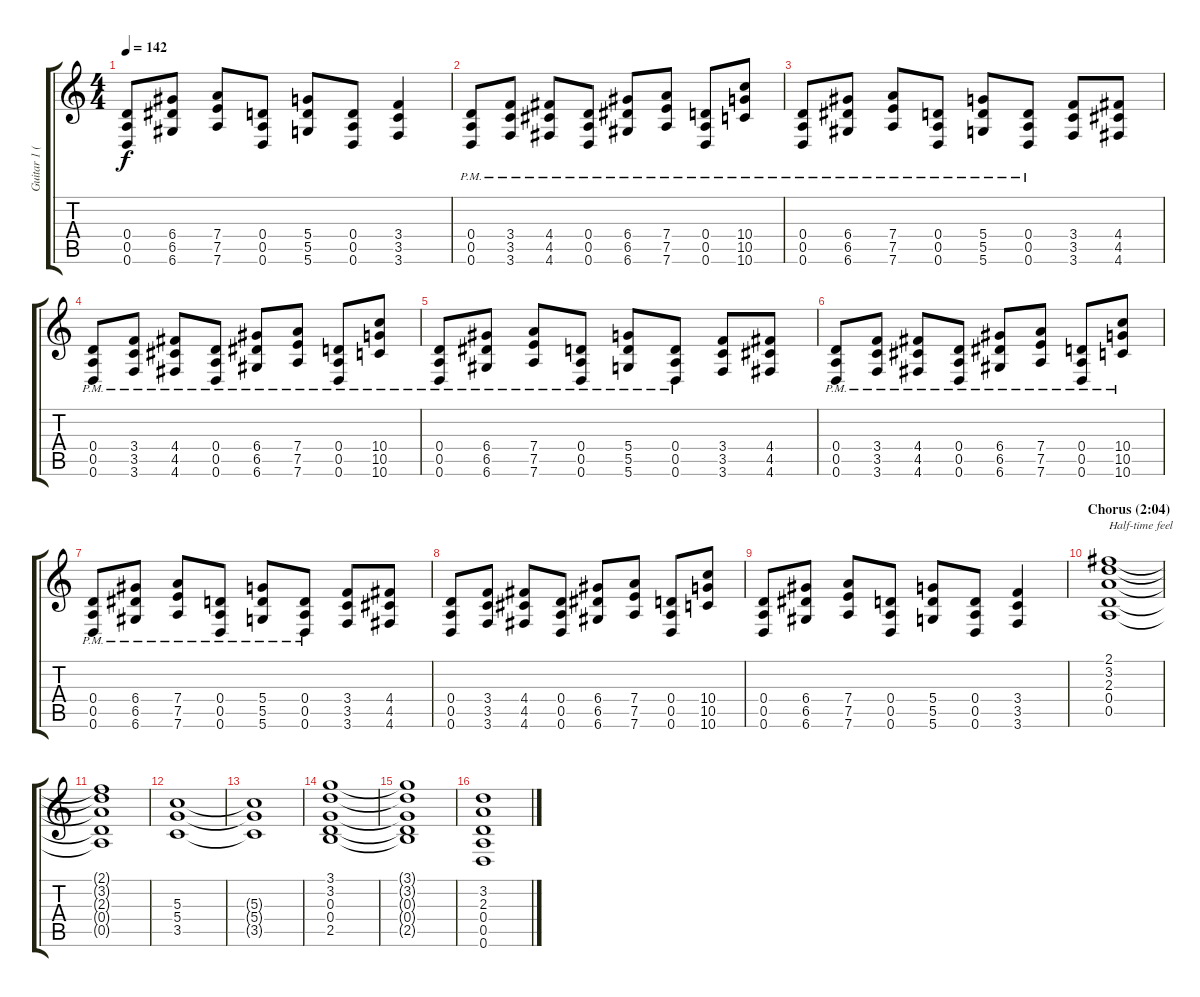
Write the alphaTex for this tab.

\track ("Guitar 1 (Slash)" "Guitar 1 (") {instrument overdrivenguitar}
\staff {score tabs}
\tuning (E4 B3 G3 D3 A2 D2) {hide}
\ts (4 4)
\tempo 142
\clef g2
\ks c
(0.4 0.5 0.6).8{dy f} (6.4 6.5 6.6).8 (7.4 7.5 7.6).8 (0.4 0.5 0.6).8 (5.4 5.5 5.6).8 (0.4 0.5 0.6).8 (3.4 3.5 3.6).4 |
(0.4{pm} 0.5{pm} 0.6{pm}).8 (3.4{pm} 3.5{pm} 3.6{pm}).8 (4.4{pm} 4.5{pm} 4.6{pm}).8 (0.4{pm} 0.5{pm} 0.6{pm}).8 (6.4{pm} 6.5{pm} 6.6{pm}).8 (7.4{pm} 7.5{pm} 7.6{pm}).8 (0.4{pm} 0.5{pm} 0.6{pm}).8 (10.4{pm} 10.5{pm} 10.6{pm}).8 |
(0.4{pm} 0.5{pm} 0.6{pm}).8 (6.4{pm} 6.5{pm} 6.6{pm}).8 (7.4{pm} 7.5{pm} 7.6{pm}).8 (0.4{pm} 0.5{pm} 0.6{pm}).8 (5.4{pm} 5.5{pm} 5.6{pm}).8 (0.4{pm} 0.5{pm} 0.6{pm}).8 (3.4 3.5 3.6).8 (4.4 4.5 4.6).8 |
(0.4{pm} 0.5{pm} 0.6{pm}).8 (3.4{pm} 3.5{pm} 3.6{pm}).8 (4.4{pm} 4.5{pm} 4.6{pm}).8 (0.4{pm} 0.5{pm} 0.6{pm}).8 (6.4{pm} 6.5{pm} 6.6{pm}).8 (7.4{pm} 7.5{pm} 7.6{pm}).8 (0.4{pm} 0.5{pm} 0.6{pm}).8 (10.4{pm} 10.5{pm} 10.6{pm}).8 |
(0.4{pm} 0.5{pm} 0.6{pm}).8 (6.4{pm} 6.5{pm} 6.6{pm}).8 (7.4{pm} 7.5{pm} 7.6{pm}).8 (0.4{pm} 0.5{pm} 0.6{pm}).8 (5.4{pm} 5.5{pm} 5.6{pm}).8 (0.4{pm} 0.5{pm} 0.6{pm}).8 (3.4 3.5 3.6).8 (4.4 4.5 4.6).8 |
(0.4{pm} 0.5{pm} 0.6{pm}).8 (3.4{pm} 3.5{pm} 3.6{pm}).8 (4.4{pm} 4.5{pm} 4.6{pm}).8 (0.4{pm} 0.5{pm} 0.6{pm}).8 (6.4{pm} 6.5{pm} 6.6{pm}).8 (7.4{pm} 7.5{pm} 7.6{pm}).8 (0.4{pm} 0.5{pm} 0.6{pm}).8 (10.4{pm} 10.5{pm} 10.6{pm}).8 |
(0.4{pm} 0.5{pm} 0.6{pm}).8 (6.4{pm} 6.5{pm} 6.6{pm}).8 (7.4{pm} 7.5{pm} 7.6{pm}).8 (0.4{pm} 0.5{pm} 0.6{pm}).8 (5.4{pm} 5.5{pm} 5.6{pm}).8 (0.4{pm} 0.5{pm} 0.6{pm}).8 (3.4 3.5 3.6).8 (4.4 4.5 4.6).8 |
(0.4 0.5 0.6).8 (3.4 3.5 3.6).8 (4.4 4.5 4.6).8 (0.4 0.5 0.6).8 (6.4 6.5 6.6).8 (7.4 7.5 7.6).8 (0.4 0.5 0.6).8 (10.4 10.5 10.6).8 |
(0.4 0.5 0.6).8 (6.4 6.5 6.6).8 (7.4 7.5 7.6).8 (0.4 0.5 0.6).8 (5.4 5.5 5.6).8 (0.4 0.5 0.6).8 (3.4 3.5 3.6).4 |
\section ("" "Chorus (2:04)")
(2.1 3.2 2.3 0.4 0.5).1{txt "Half-time feel"} |
(2.1{t} 3.2{t} 2.3{t} 0.4{t} 0.5{t}).1 |
(5.3 5.4 3.5).1 |
(5.3{t} 5.4{t} 3.5{t}).1 |
(3.1 3.2 0.3 0.4 2.5).1 |
(3.1{t} 3.2{t} 0.3{t} 0.4{t} 2.5{t}).1 |
(3.2 2.3 0.4 0.5 0.6).1
